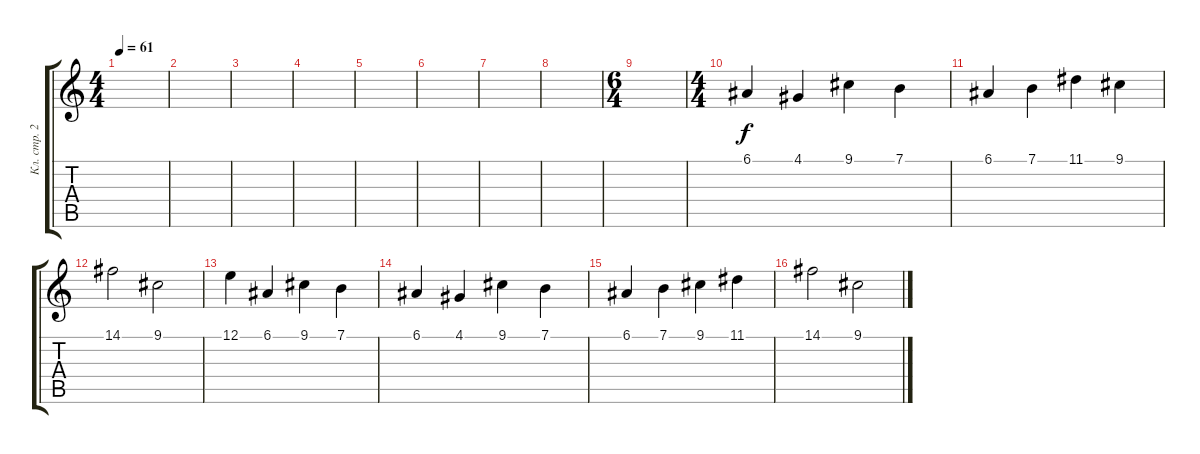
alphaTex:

\track ("Кл. стр. 2" "Кл. стр. 2") {instrument stringensemble1}
\staff {score tabs}
\tuning (E4 B3 G3 D3 A2 E2) {hide}
\ts (4 4)
\tempo 61
\clef g2
\ks c
|
|
|
|
|
|
|
|
\ts (6 4)
|
\ts (4 4)
6.1.4 4.1.4 9.1.4 7.1.4 |
6.1.4 7.1.4 11.1.4 9.1.4 |
14.1.2 9.1.2 |
12.1.4 6.1.4 9.1.4 7.1.4 |
6.1.4 4.1.4 9.1.4 7.1.4 |
6.1.4 7.1.4 9.1.4 11.1.4 |
14.1.2 9.1.2
